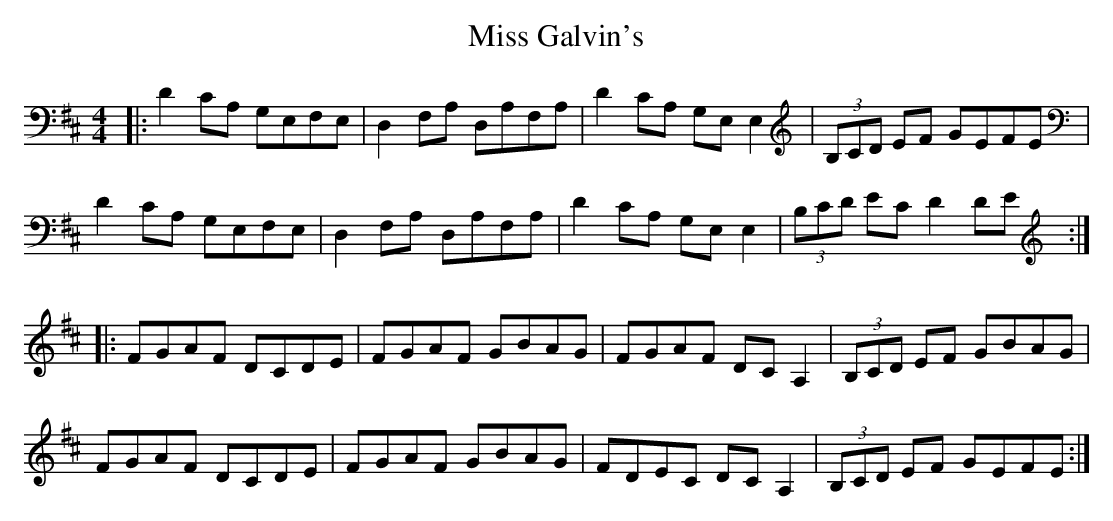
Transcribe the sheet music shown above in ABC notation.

X:1
T: Miss Galvin's
M: 4/4
L: 1/8
K: Dmaj
|:D2CA, G,E,F,E,|D,2F,A, D,A,F,A,|D2CA, G,E, E,2|(3B,CD EF GEFE|
D2CA, G,E,F,E,|D,2F,A, D,A,F,A,|D2CA, G,E, E,2|(3B,CD EC D2 DE:|
|:FGAF DCDE | FGAF GBAG | FGAF DC A,2 | (3B,CD EF GBAG|
FGAF DCDE | FGAF GBAG | FDEC DC A,2 | (3B,CD EF GEFE:|
